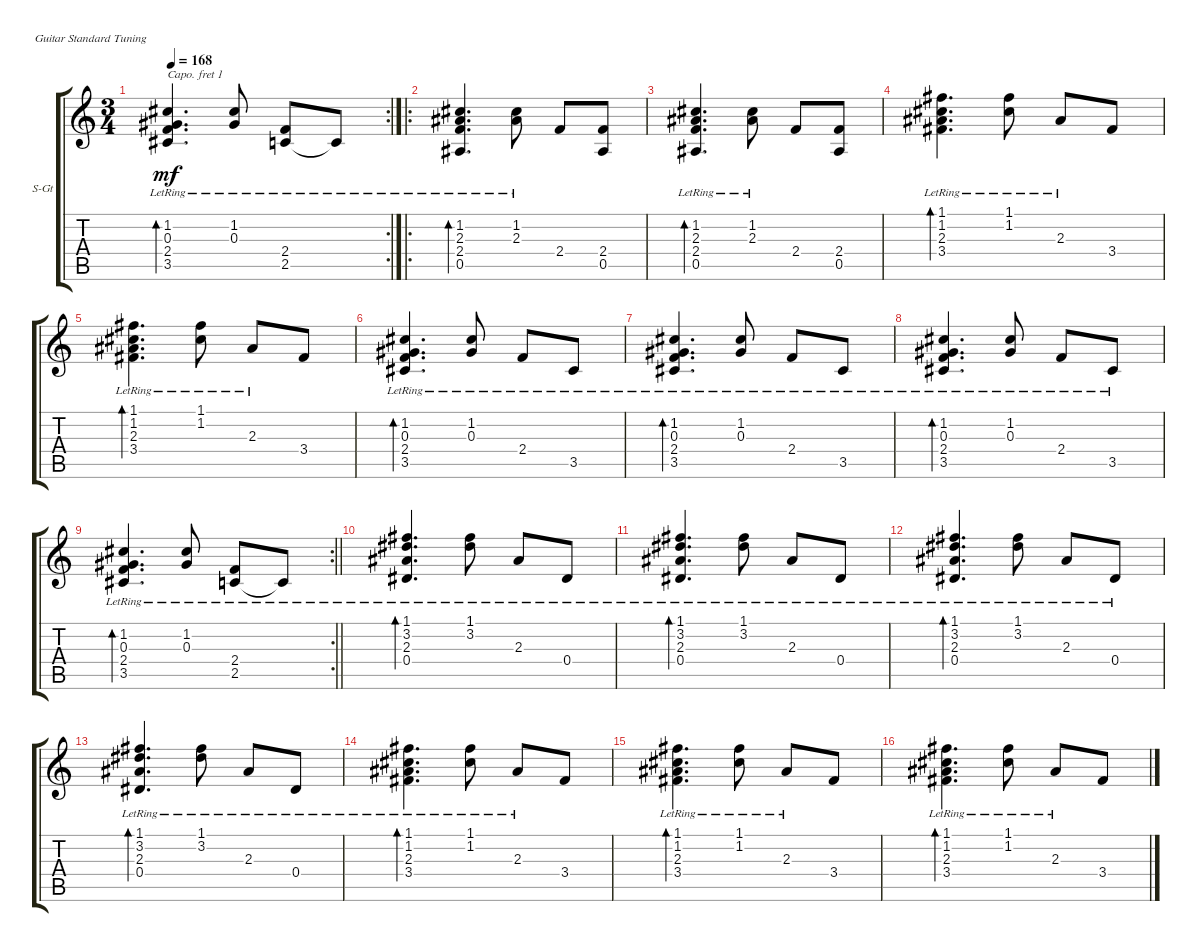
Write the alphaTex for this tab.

\defaultSystemsLayout 4
\bracketExtendMode groupsimilarinstruments
\firstSystemTrackNameOrientation horizontal
\otherSystemsTrackNameOrientation horizontal
\track ("Steel Guitar" "S-Gt") {instrument acousticguitarsteel}
\staff {score tabs}
\capo 1
\tuning (E4 B3 G3 D3 A2 E2)
\rc 2
\ts (3 4)
\tempo 168
\clef g2
\ks c
(3.5{lr} 2.4{lr} 0.3{lr} 1.2{lr}).4{d bd 30 dy mf} (1.2{lr} 0.3{lr}).8 (2.4{lr} 2.5{lr}).8 2.5{lr t}.8 |
\ro
(0.5{lr} 1.2{lr} 2.4 2.3).4{d bd 30} (1.2{lr} 2.3).8 2.4.8 (0.5 2.4).8 |
(0.5{lr} 1.2{lr} 2.4 2.3).4{d bd 30} (1.2{lr} 2.3).8 2.4.8 (0.5 2.4).8 |
(1.1{lr} 1.2{lr} 2.3{lr} 3.4{lr}).4{d bd 30} (1.1{lr} 1.2).8 2.3{lr}.8 3.4.8 |
(1.1{lr} 1.2{lr} 2.3{lr} 3.4{lr}).4{d bd 30} (1.1{lr} 1.2).8 2.3{lr}.8 3.4.8 |
(3.5{lr} 2.4{lr} 0.3{lr} 1.2{lr}).4{d bd 30} (1.2{lr} 0.3{lr}).8 2.4{lr}.8 3.5{lr}.8 |
(3.5{lr} 2.4{lr} 0.3{lr} 1.2{lr}).4{d bd 30} (1.2{lr} 0.3{lr}).8 2.4{lr}.8 3.5{lr}.8 |
(3.5{lr} 2.4{lr} 0.3{lr} 1.2{lr}).4{d bd 30} (1.2{lr} 0.3{lr}).8 2.4{lr}.8 3.5{lr}.8 |
\rc 2
\barLineRight lightlight
(3.5{lr} 2.4{lr} 0.3{lr} 1.2{lr}).4{d bd 30} (1.2{lr} 0.3{lr}).8 (2.4{lr} 2.5{lr}).8 2.5{lr t}.8 |
(1.1{lr} 0.4{lr} 3.2{lr} 2.3{lr}).4{d bd 30} (1.1{lr} 3.2{lr}).8 2.3{lr}.8 0.4{lr}.8 |
(1.1{lr} 0.4{lr} 3.2{lr} 2.3{lr}).4{d bd 30} (1.1{lr} 3.2{lr}).8 2.3{lr}.8 0.4{lr}.8 |
(1.1{lr} 0.4{lr} 3.2{lr} 2.3{lr}).4{d bd 30} (1.1{lr} 3.2{lr}).8 2.3{lr}.8 0.4{lr}.8 |
(1.1{lr} 0.4{lr} 3.2{lr} 2.3{lr}).4{d bd 30} (1.1{lr} 3.2{lr}).8 2.3{lr}.8 0.4{lr}.8 |
(1.1{lr} 1.2{lr} 2.3{lr} 3.4{lr}).4{d bd 30} (1.1{lr} 1.2).8 2.3{lr}.8 3.4.8 |
(1.1{lr} 1.2{lr} 2.3{lr} 3.4{lr}).4{d bd 30} (1.1{lr} 1.2).8 2.3{lr}.8 3.4.8 |
(1.1{lr} 1.2{lr} 2.3{lr} 3.4{lr}).4{d bd 30} (1.1{lr} 1.2).8 2.3{lr}.8 3.4.8
